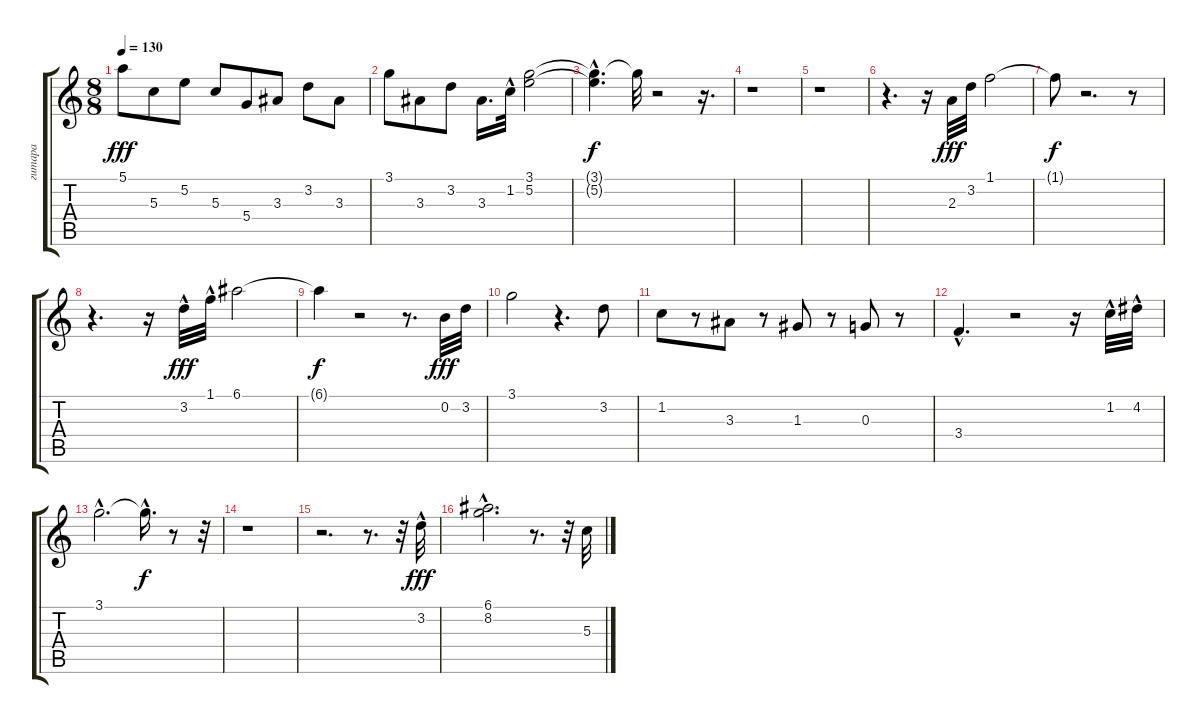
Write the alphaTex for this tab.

\track ("гитара" "гитара") {instrument acousticguitarsteel}
\staff {score tabs}
\tuning (E4 B3 G3 D3 A2 E2) {hide}
\ts (8 8)
\tempo 130
\clef g2
\ks c
5.1.8{dy fff} 5.3.8 5.2.8 5.3.8 5.4.8 3.3.8 3.2.8 3.3.8 |
3.1.8 3.3.8 3.2.8 3.3.16{d} 1.2{hac}.32 (3.1 5.2).2 |
(3.1{hac t} 5.2{hac t}).4{d dy f} 3.1{t}.32 r.2 r.16{d} |
r.1 |
r.1 |
r.4{d} r.16 2.3.32{dy fff} 3.2.32 1.1.2 |
1.1{t}.8{dy f} r.2{d} r.8 |
r.4{d} r.16 3.2{hac}.32{dy fff} 1.1{hac}.32 6.1.2 |
6.1{t}.4{dy f} r.2 r.8{d} 0.2.32{dy fff} 3.2.32 |
3.1.2 r.4{d} 3.2.8 |
1.2.8 r.8 3.3.8 r.8 1.3.8 r.8 0.3.8 r.8 |
3.4{hac}.4{d} r.2 r.16 1.2{hac}.32 4.2{hac}.32 |
3.1{hac}.2{d} 3.1{hac t}.16{d dy f} r.8 r.32 |
r.1 |
r.2{d} r.8{d} r.32 3.2{hac}.32{dy fff} |
(6.1{hac} 8.2{hac}).2{d} r.8{d} r.32 5.3.32
